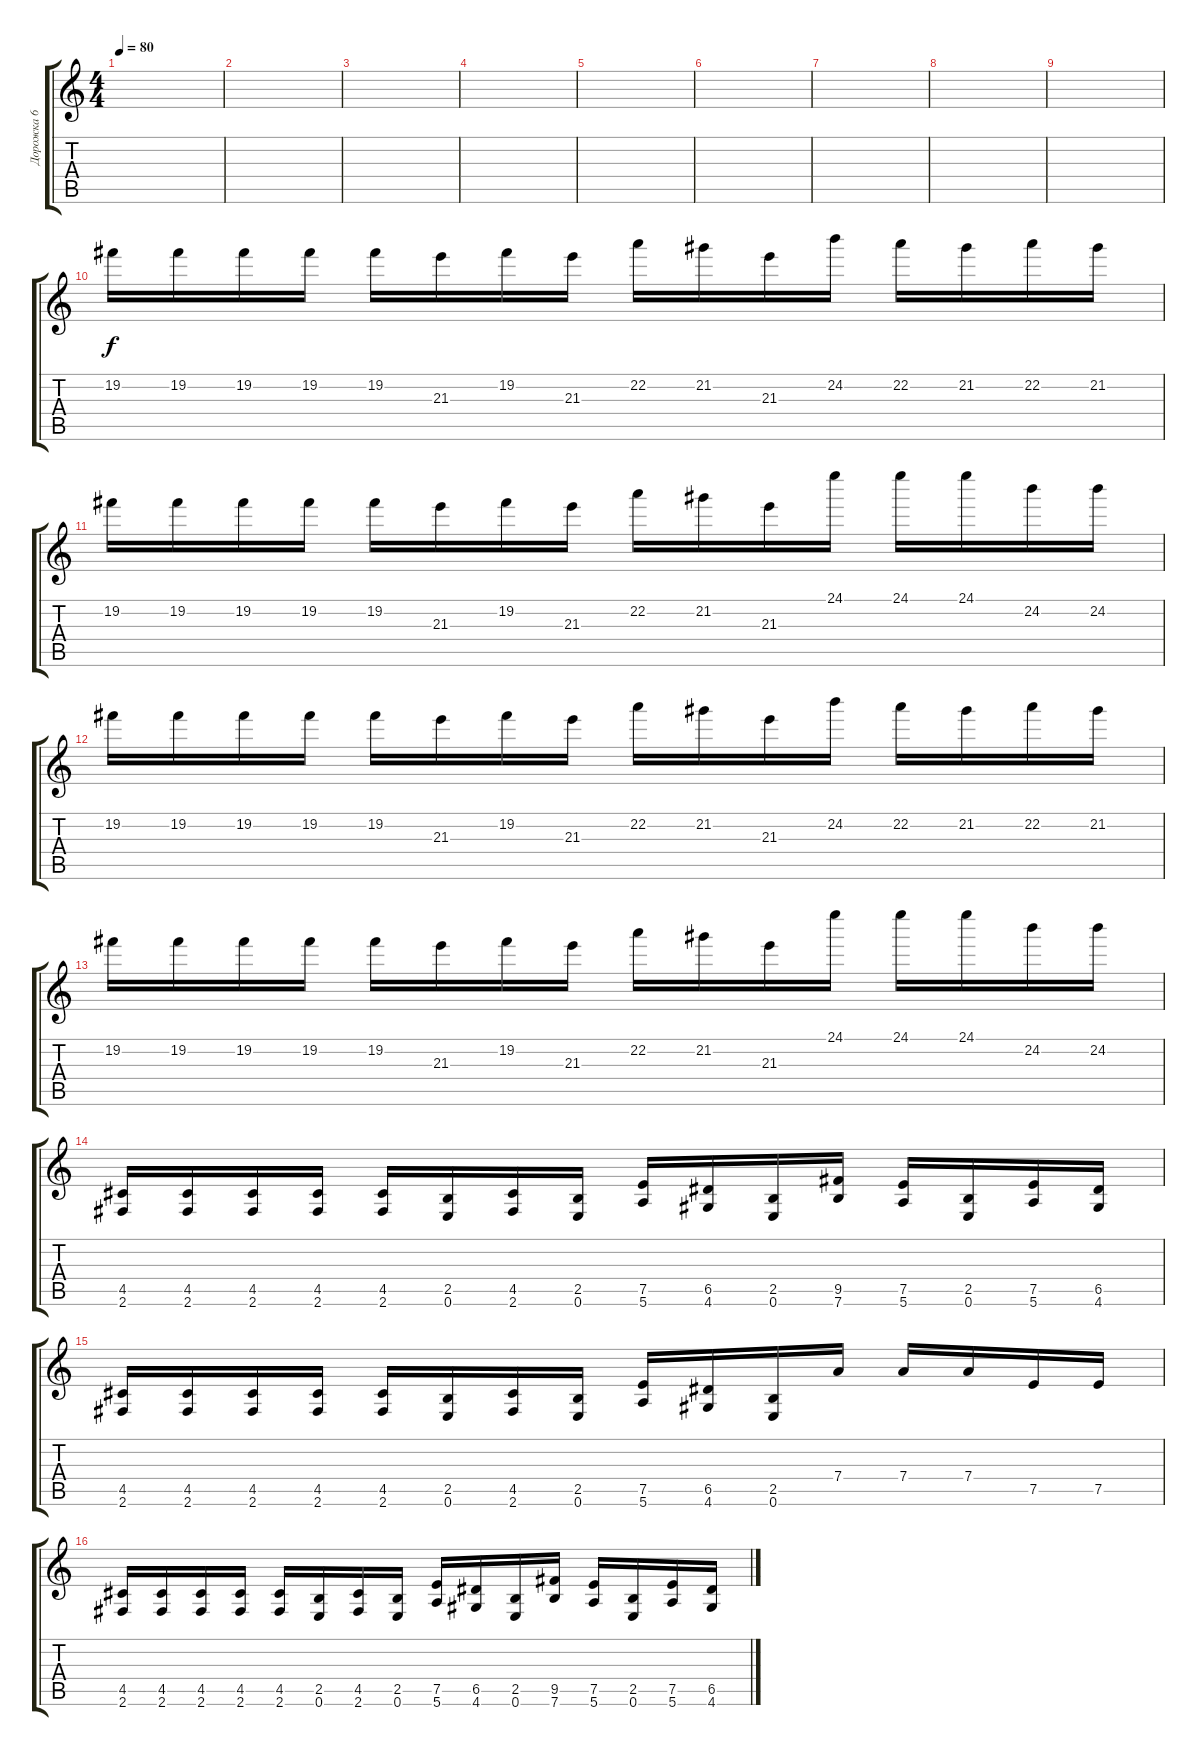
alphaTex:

\track ("Дорожка 6" "Дорожка 6") {instrument overdrivenguitar}
\staff {score tabs}
\tuning (E4 B3 G3 D3 A2 E2) {hide}
\ts (4 4)
\tempo 80
\clef g2
\ks c
|
|
|
|
|
|
|
|
|
19.2.16 19.2.16 19.2.16 19.2.16 19.2.16 21.3.16 19.2.16 21.3.16 22.2.16 21.2.16 21.3.16 24.2.16 22.2.16 21.2.16 22.2.16 21.2.16 |
19.2.16 19.2.16 19.2.16 19.2.16 19.2.16 21.3.16 19.2.16 21.3.16 22.2.16 21.2.16 21.3.16 24.1.16 24.1.16 24.1.16 24.2.16 24.2.16 |
19.2.16 19.2.16 19.2.16 19.2.16 19.2.16 21.3.16 19.2.16 21.3.16 22.2.16 21.2.16 21.3.16 24.2.16 22.2.16 21.2.16 22.2.16 21.2.16 |
19.2.16 19.2.16 19.2.16 19.2.16 19.2.16 21.3.16 19.2.16 21.3.16 22.2.16 21.2.16 21.3.16 24.1.16 24.1.16 24.1.16 24.2.16 24.2.16 |
(4.5 2.6).16 (4.5 2.6).16 (4.5 2.6).16 (4.5 2.6).16 (4.5 2.6).16 (2.5 0.6).16 (4.5 2.6).16 (2.5 0.6).16 (7.5 5.6).16 (6.5 4.6).16 (2.5 0.6).16 (9.5 7.6).16 (7.5 5.6).16 (2.5 0.6).16 (7.5 5.6).16 (6.5 4.6).16 |
(4.5 2.6).16 (4.5 2.6).16 (4.5 2.6).16 (4.5 2.6).16 (4.5 2.6).16 (2.5 0.6).16 (4.5 2.6).16 (2.5 0.6).16 (7.5 5.6).16 (6.5 4.6).16 (2.5 0.6).16 7.4.16 7.4.16 7.4.16 7.5.16 7.5.16 |
(4.5 2.6).16 (4.5 2.6).16 (4.5 2.6).16 (4.5 2.6).16 (4.5 2.6).16 (2.5 0.6).16 (4.5 2.6).16 (2.5 0.6).16 (7.5 5.6).16 (6.5 4.6).16 (2.5 0.6).16 (9.5 7.6).16 (7.5 5.6).16 (2.5 0.6).16 (7.5 5.6).16 (6.5 4.6).16
